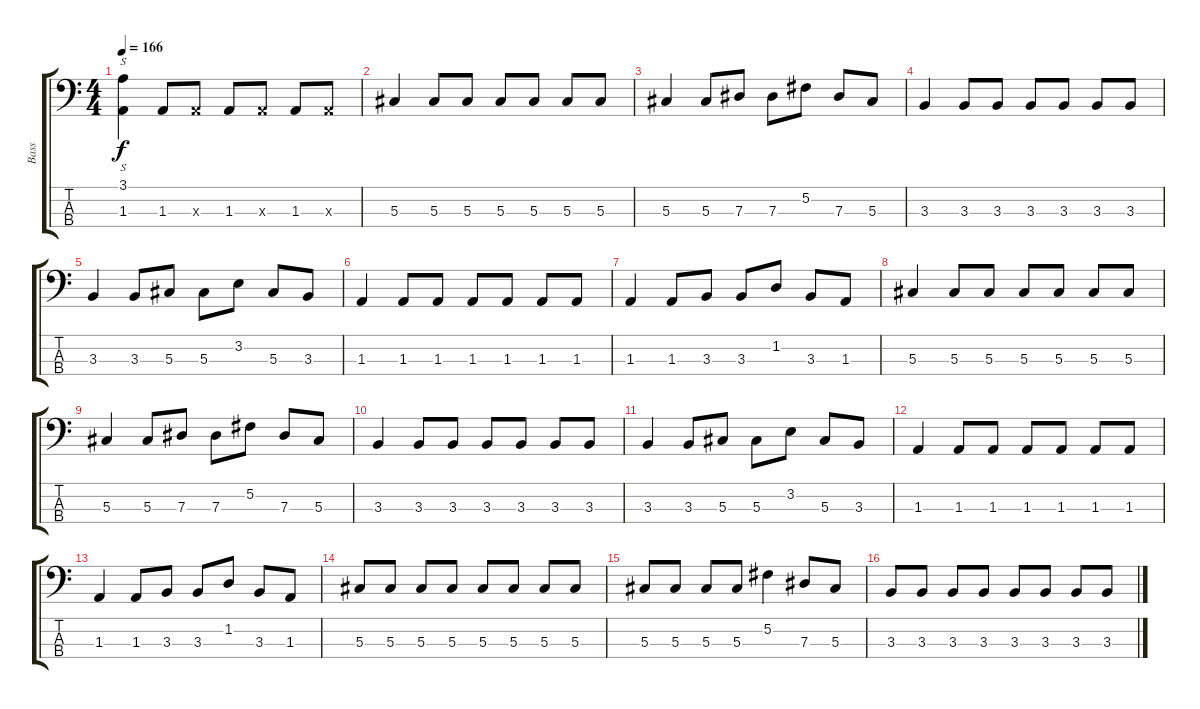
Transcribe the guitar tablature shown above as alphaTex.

\track ("Bass" "Bass") {instrument electricbasspick}
\staff {score tabs}
\tuning (Gb2 Db2 Ab1 Eb1) {hide}
\ts (4 4)
\tempo 166
\clef f4
\ks c
(3.1 1.3).4{s dy f} 1.3.8 1.3{x}.8 1.3.8 1.3{x}.8 1.3.8 1.3{x}.8 |
5.3.4 5.3.8 5.3.8 5.3.8 5.3.8 5.3.8 5.3.8 |
5.3.4 5.3.8 7.3.8 7.3.8 5.2.8 7.3.8 5.3.8 |
3.3.4 3.3.8 3.3.8 3.3.8 3.3.8 3.3.8 3.3.8 |
3.3.4 3.3.8 5.3.8 5.3.8 3.2.8 5.3.8 3.3.8 |
1.3.4 1.3.8 1.3.8 1.3.8 1.3.8 1.3.8 1.3.8 |
1.3.4 1.3.8 3.3.8 3.3.8 1.2.8 3.3.8 1.3.8 |
5.3.4 5.3.8 5.3.8 5.3.8 5.3.8 5.3.8 5.3.8 |
5.3.4 5.3.8 7.3.8 7.3.8 5.2.8 7.3.8 5.3.8 |
3.3.4 3.3.8 3.3.8 3.3.8 3.3.8 3.3.8 3.3.8 |
3.3.4 3.3.8 5.3.8 5.3.8 3.2.8 5.3.8 3.3.8 |
1.3.4 1.3.8 1.3.8 1.3.8 1.3.8 1.3.8 1.3.8 |
1.3.4 1.3.8 3.3.8 3.3.8 1.2.8 3.3.8 1.3.8 |
5.3.8 5.3.8 5.3.8 5.3.8 5.3.8 5.3.8 5.3.8 5.3.8 |
5.3.8 5.3.8 5.3.8 5.3.8 5.2.4 7.3.8 5.3.8 |
3.3.8 3.3.8 3.3.8 3.3.8 3.3.8 3.3.8 3.3.8 3.3.8
